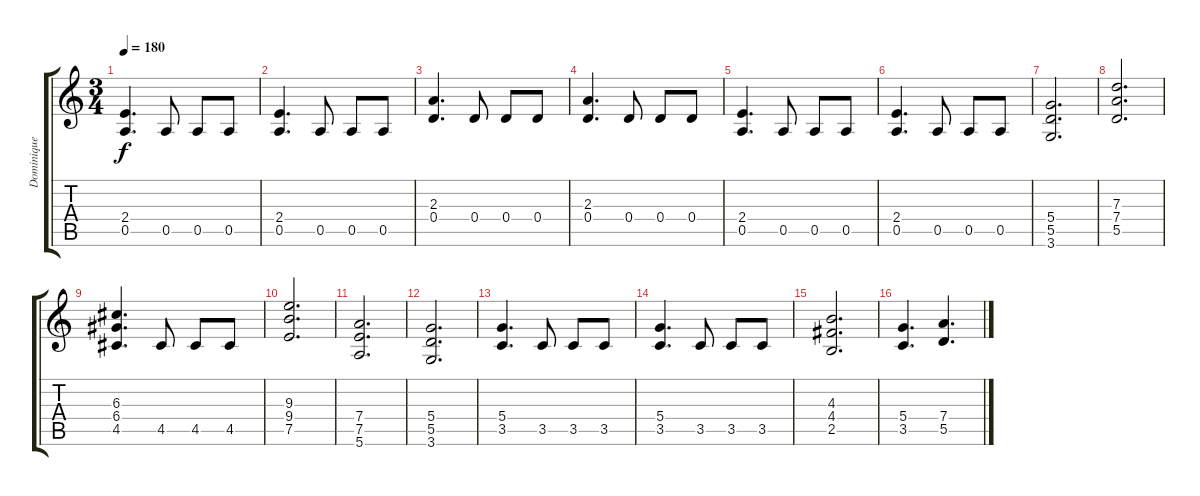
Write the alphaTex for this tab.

\track ("Dominique" "Dominique") {instrument distortionguitar}
\staff {score tabs}
\tuning (E4 B3 G3 D3 A2 E2) {hide}
\ts (3 4)
\tempo 180
\clef g2
\ks c
(2.4 0.5).4{d dy f} 0.5.8 0.5.8 0.5.8 |
(2.4 0.5).4{d} 0.5.8 0.5.8 0.5.8 |
(2.3 0.4).4{d} 0.4.8 0.4.8 0.4.8 |
(2.3 0.4).4{d} 0.4.8 0.4.8 0.4.8 |
(2.4 0.5).4{d} 0.5.8 0.5.8 0.5.8 |
(2.4 0.5).4{d} 0.5.8 0.5.8 0.5.8 |
(5.4 5.5 3.6).2{d} |
(7.3 7.4 5.5).2{d} |
(6.3 6.4 4.5).4{d} 4.5.8 4.5.8 4.5.8 |
(9.3 9.4 7.5).2{d} |
(7.4 7.5 5.6).2{d} |
(5.4 5.5 3.6).2{d} |
(5.4 3.5).4{d} 3.5.8 3.5.8 3.5.8 |
(5.4 3.5).4{d} 3.5.8 3.5.8 3.5.8 |
(4.3 4.4 2.5).2{d} |
(5.4 3.5).4{d} (7.4 5.5).4{d}
